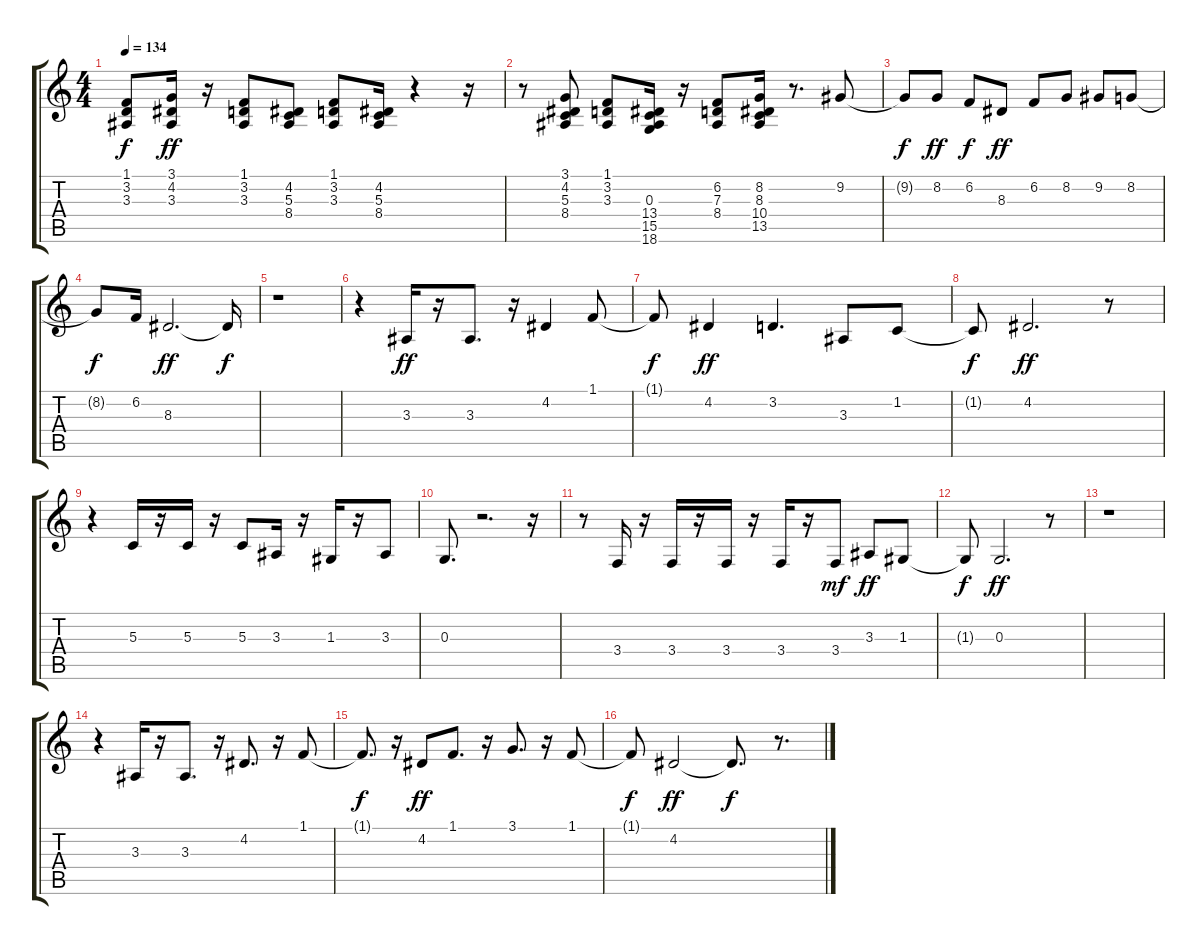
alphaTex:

\track "" {instrument voiceoohs}
\staff {score tabs}
\tuning (E4 B3 G3 D3 A2 E2) {hide}
\ts (4 4)
\tempo 134
\clef g2
\ks c
(1.1{t} 3.2{t} 3.3{t}).8{dy f} (3.1 4.2 3.3).16{dy ff} r.16 (1.1 3.2 3.3).8 (4.2 5.3 8.4).8 (1.1 3.2 3.3).8 (4.2 5.3 8.4).16 r.4 r.16 |
r.8 (3.1 4.2 5.3 8.4).8 (1.1 3.2 3.3).8 (0.3 13.4 15.5 18.6).16 r.16 (6.2 7.3 8.4).8 (8.2 8.3 10.4 13.5).16 r.8{d} 9.2.8 |
9.2{t}.8{dy f} 8.2.8{dy ff} 6.2.8{dy f} 8.3.8{dy ff} 6.2.8 8.2.8 9.2.8 8.2.8 |
8.2{t}.8{dy f} 6.2.16 8.3.2{d dy ff} 8.3{t}.16{dy f} |
r.1 |
r.4 3.3.16{dy ff} r.16 3.3.8{d} r.16 4.2.4 1.1.8 |
1.1{t}.8{dy f} 4.2.4{dy ff} 3.2.4{d} 3.3.8 1.2.8 |
1.2{t}.8{dy f} 4.2.2{d dy ff} r.8 |
r.4 5.3.16 r.16 5.3.16 r.16 5.3.8 3.3.16 r.16 1.3.16 r.16 3.3.8 |
0.3.8{d} r.2{d} r.16 |
r.8 3.4.16 r.16 3.4.16 r.16 3.4.16 r.16 3.4.16 r.16 3.4.8{dy mf} 3.3.8{dy ff} 1.3.8 |
1.3{t}.8{dy f} 0.3.2{d dy ff} r.8 |
r.1 |
r.4 3.3.16 r.16 3.3.8{d} r.16 4.2.8{d} r.16 1.1.8 |
1.1{t}.8{d dy f} r.16 4.2.8{dy ff} 1.1.8{d} r.16 3.1.8{d} r.16 1.1.8 |
1.1{t}.8{dy f} 4.2.2{dy ff} 4.2{t}.8{d dy f} r.8{d}
